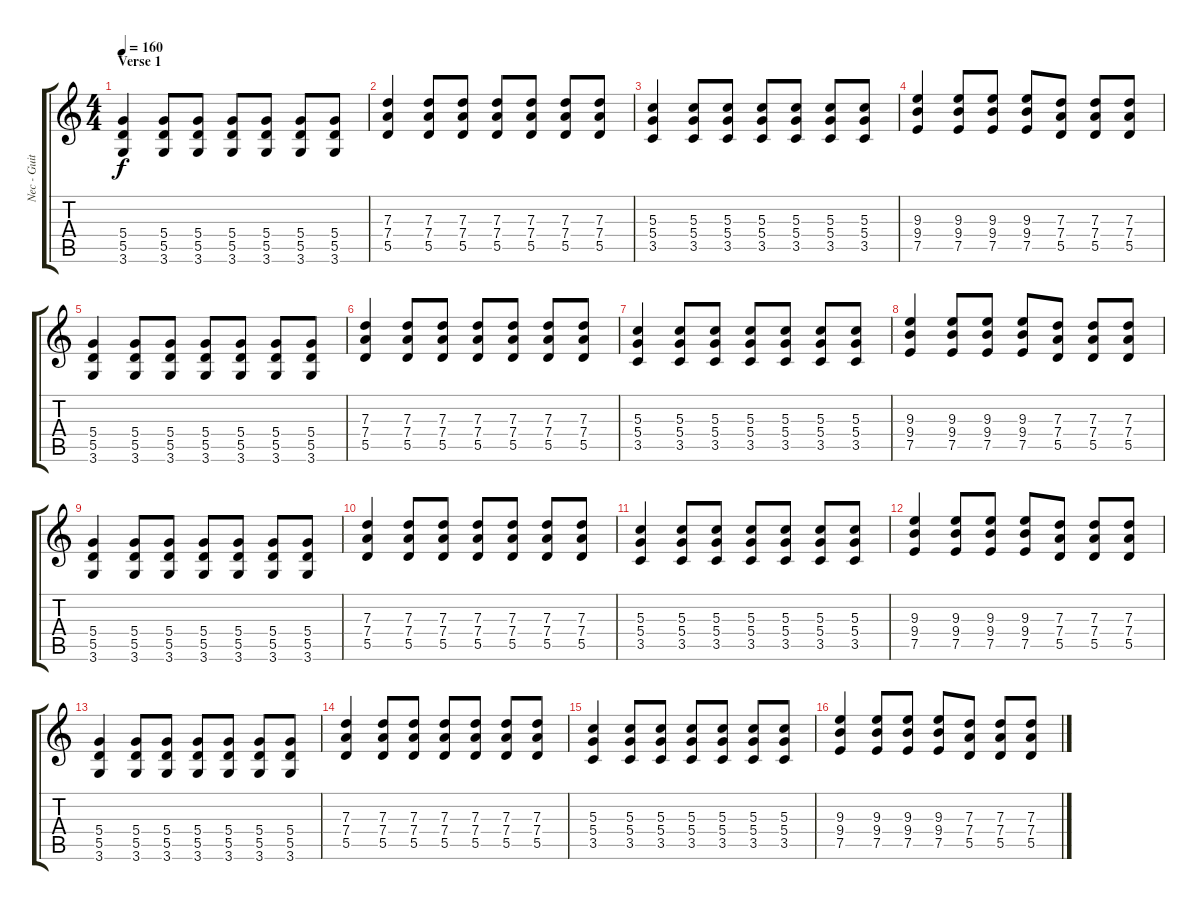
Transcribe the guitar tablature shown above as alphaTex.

\track ("Nec - Guitars" "Nec - Guit") {instrument distortionguitar}
\staff {score tabs}
\tuning (E4 B3 G3 D3 A2 E2) {hide}
\ts (4 4)
\section ("" "Verse 1")
\tempo 160
\clef g2
\ks c
(5.4 5.5 3.6).4{dy f} (5.4 5.5 3.6).8 (5.4 5.5 3.6).8 (5.4 5.5 3.6).8 (5.4 5.5 3.6).8 (5.4 5.5 3.6).8 (5.4 5.5 3.6).8 |
(7.3 7.4 5.5).4 (7.3 7.4 5.5).8 (7.3 7.4 5.5).8 (7.3 7.4 5.5).8 (7.3 7.4 5.5).8 (7.3 7.4 5.5).8 (7.3 7.4 5.5).8 |
(5.3 5.4 3.5).4 (5.3 5.4 3.5).8 (5.3 5.4 3.5).8 (5.3 5.4 3.5).8 (5.3 5.4 3.5).8 (5.3 5.4 3.5).8 (5.3 5.4 3.5).8 |
(9.3 9.4 7.5).4 (9.3 9.4 7.5).8 (9.3 9.4 7.5).8 (9.3 9.4 7.5).8 (7.3 7.4 5.5).8 (7.3 7.4 5.5).8 (7.3 7.4 5.5).8 |
(5.4 5.5 3.6).4 (5.4 5.5 3.6).8 (5.4 5.5 3.6).8 (5.4 5.5 3.6).8 (5.4 5.5 3.6).8 (5.4 5.5 3.6).8 (5.4 5.5 3.6).8 |
(7.3 7.4 5.5).4 (7.3 7.4 5.5).8 (7.3 7.4 5.5).8 (7.3 7.4 5.5).8 (7.3 7.4 5.5).8 (7.3 7.4 5.5).8 (7.3 7.4 5.5).8 |
(5.3 5.4 3.5).4 (5.3 5.4 3.5).8 (5.3 5.4 3.5).8 (5.3 5.4 3.5).8 (5.3 5.4 3.5).8 (5.3 5.4 3.5).8 (5.3 5.4 3.5).8 |
(9.3 9.4 7.5).4 (9.3 9.4 7.5).8 (9.3 9.4 7.5).8 (9.3 9.4 7.5).8 (7.3 7.4 5.5).8 (7.3 7.4 5.5).8 (7.3 7.4 5.5).8 |
(5.4 5.5 3.6).4 (5.4 5.5 3.6).8 (5.4 5.5 3.6).8 (5.4 5.5 3.6).8 (5.4 5.5 3.6).8 (5.4 5.5 3.6).8 (5.4 5.5 3.6).8 |
(7.3 7.4 5.5).4 (7.3 7.4 5.5).8 (7.3 7.4 5.5).8 (7.3 7.4 5.5).8 (7.3 7.4 5.5).8 (7.3 7.4 5.5).8 (7.3 7.4 5.5).8 |
(5.3 5.4 3.5).4 (5.3 5.4 3.5).8 (5.3 5.4 3.5).8 (5.3 5.4 3.5).8 (5.3 5.4 3.5).8 (5.3 5.4 3.5).8 (5.3 5.4 3.5).8 |
(9.3 9.4 7.5).4 (9.3 9.4 7.5).8 (9.3 9.4 7.5).8 (9.3 9.4 7.5).8 (7.3 7.4 5.5).8 (7.3 7.4 5.5).8 (7.3 7.4 5.5).8 |
(5.4 5.5 3.6).4 (5.4 5.5 3.6).8 (5.4 5.5 3.6).8 (5.4 5.5 3.6).8 (5.4 5.5 3.6).8 (5.4 5.5 3.6).8 (5.4 5.5 3.6).8 |
(7.3 7.4 5.5).4 (7.3 7.4 5.5).8 (7.3 7.4 5.5).8 (7.3 7.4 5.5).8 (7.3 7.4 5.5).8 (7.3 7.4 5.5).8 (7.3 7.4 5.5).8 |
(5.3 5.4 3.5).4 (5.3 5.4 3.5).8 (5.3 5.4 3.5).8 (5.3 5.4 3.5).8 (5.3 5.4 3.5).8 (5.3 5.4 3.5).8 (5.3 5.4 3.5).8 |
(9.3 9.4 7.5).4 (9.3 9.4 7.5).8 (9.3 9.4 7.5).8 (9.3 9.4 7.5).8 (7.3 7.4 5.5).8 (7.3 7.4 5.5).8 (7.3 7.4 5.5).8
